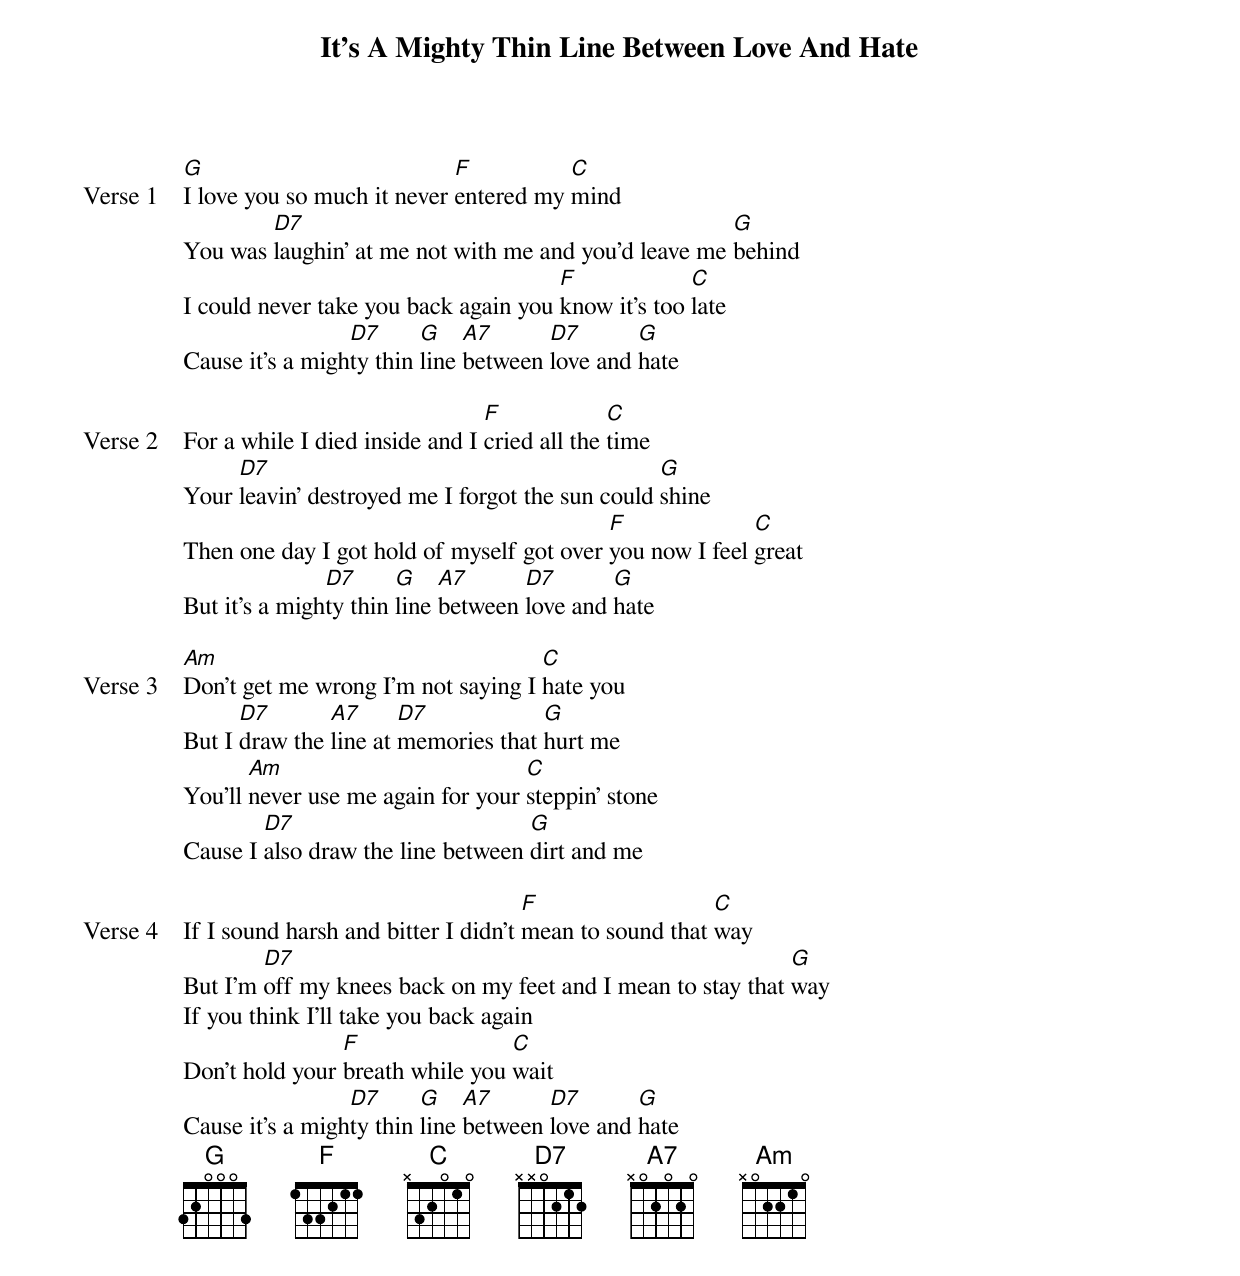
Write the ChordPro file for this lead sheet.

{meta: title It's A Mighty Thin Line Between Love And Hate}
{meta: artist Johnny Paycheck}
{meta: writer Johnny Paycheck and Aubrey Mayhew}

{start_of_verse: Verse 1}
[G]I love you so much it never [F]entered my [C]mind
You was [D7]laughin' at me not with me and you'd leave me [G]behind
I could never take you back again you [F]know it's too [C]late
Cause it's a migh[D7]ty thin [G]line [A7]between [D7]love and [G]hate
{end_of_verse}

{start_of_verse: Verse 2}
For a while I died inside and I [F]cried all the [C]time
Your [D7]leavin' destroyed me I forgot the sun could [G]shine
Then one day I got hold of myself got over [F]you now I feel [C]great
But it's a migh[D7]ty thin [G]line [A7]between [D7]love and [G]hate
{end_of_verse}

{start_of_verse: Verse 3}
[Am]Don't get me wrong I'm not saying I [C]hate you
But I [D7]draw the [A7]line at [D7]memories that [G]hurt me
You'll [Am]never use me again for your [C]steppin' stone
Cause I [D7]also draw the line between [G]dirt and me
{end_of_verse}

{start_of_verse: Verse 4}
If I sound harsh and bitter I didn't [F]mean to sound that [C]way
But I'm [D7]off my knees back on my feet and I mean to stay that [G]way
If you think I'll take you back again
Don't hold your [F]breath while you [C]wait
Cause it's a migh[D7]ty thin [G]line [A7]between [D7]love and [G]hate
{end_of_verse}
